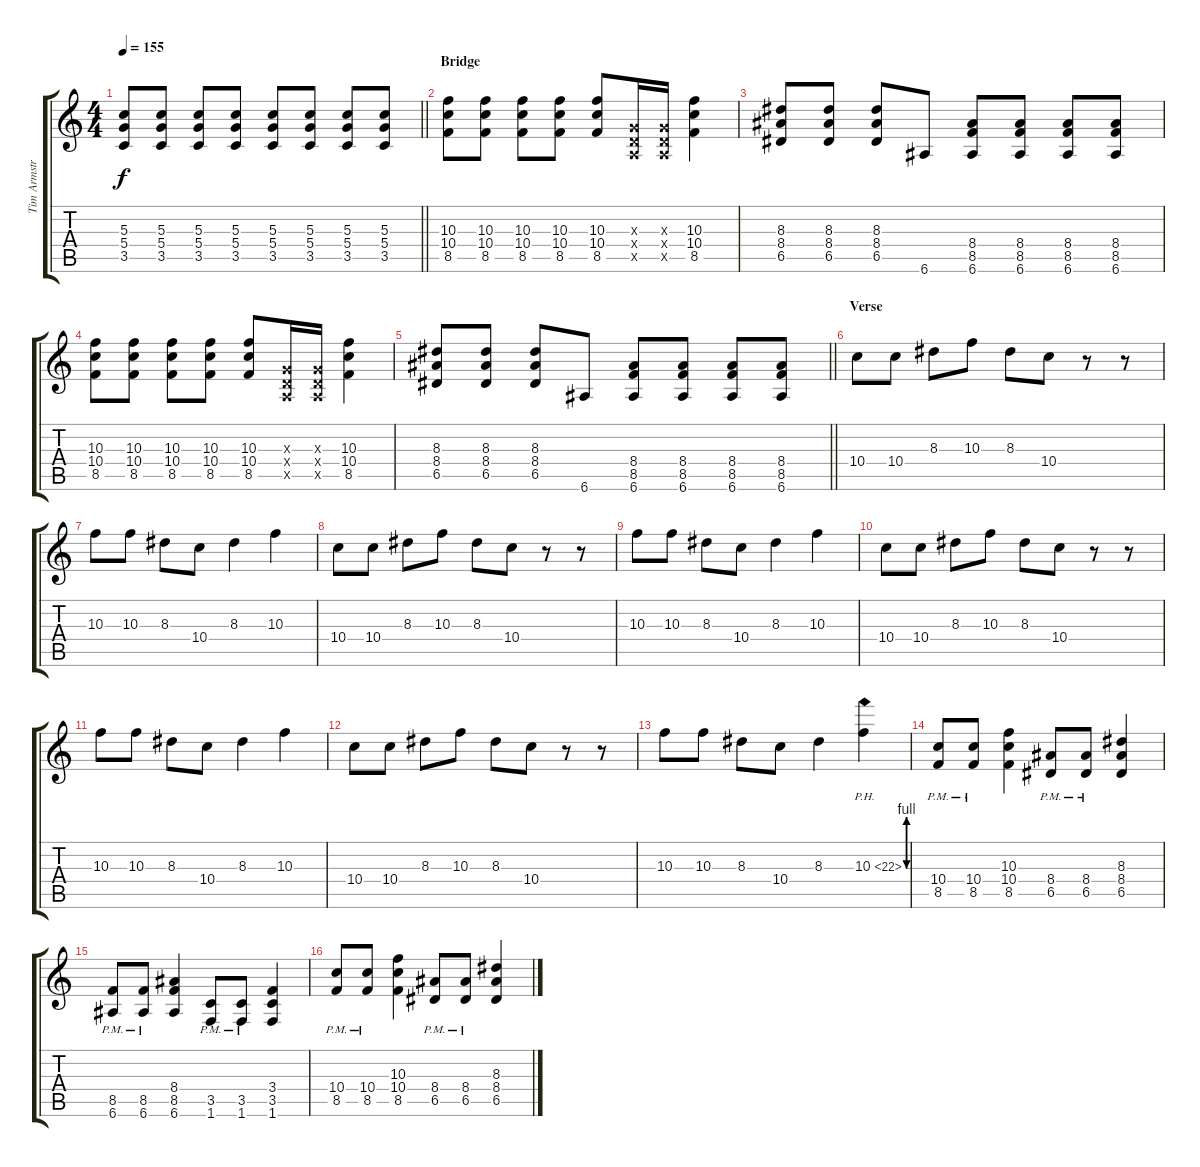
\track ("Tim Armstrong" "Tim Armstr") {instrument distortionguitar}
\staff {score tabs}
\tuning (E4 B3 G3 D3 A2 E2) {hide}
\ts (4 4)
\tempo 155
\clef g2
\barLineRight lightlight
\ks c
(5.3 5.4 3.5).8{dy f} (5.3 5.4 3.5).8 (5.3 5.4 3.5).8 (5.3 5.4 3.5).8 (5.3 5.4 3.5).8 (5.3 5.4 3.5).8 (5.3 5.4 3.5).8 (5.3 5.4 3.5).8 |
\section ("" "Bridge")
(10.3 10.4 8.5).8 (10.3 10.4 8.5).8 (10.3 10.4 8.5).8 (10.3 10.4 8.5).8 (10.3 10.4 8.5).8 (0.3{x} 0.4{x} 0.5{x}).16 (0.3{x} 0.4{x} 0.5{x}).16 (10.3 10.4 8.5).4 |
(8.3 8.4 6.5).8 (8.3 8.4 6.5).8 (8.3 8.4 6.5).8 6.6.8 (8.4 8.5 6.6).8 (8.4 8.5 6.6).8 (8.4 8.5 6.6).8 (8.4 8.5 6.6).8 |
(10.3 10.4 8.5).8 (10.3 10.4 8.5).8 (10.3 10.4 8.5).8 (10.3 10.4 8.5).8 (10.3 10.4 8.5).8 (0.3{x} 0.4{x} 0.5{x}).16 (0.3{x} 0.4{x} 0.5{x}).16 (10.3 10.4 8.5).4 |
\barLineRight lightlight
(8.3 8.4 6.5).8 (8.3 8.4 6.5).8 (8.3 8.4 6.5).8 6.6.8 (8.4 8.5 6.6).8 (8.4 8.5 6.6).8 (8.4 8.5 6.6).8 (8.4 8.5 6.6).8 |
\section ("" "Verse")
10.4.8{instrument overdrivenguitar} 10.4.8 8.3.8 10.3.8 8.3.8 10.4.8 r.8 r.8 |
10.3.8 10.3.8 8.3.8 10.4.8 8.3.4 10.3.4 |
10.4.8 10.4.8 8.3.8 10.3.8 8.3.8 10.4.8 r.8 r.8 |
10.3.8 10.3.8 8.3.8 10.4.8 8.3.4 10.3.4 |
10.4.8 10.4.8 8.3.8 10.3.8 8.3.8 10.4.8 r.8 r.8 |
10.3.8 10.3.8 8.3.8 10.4.8 8.3.4 10.3.4 |
10.4.8 10.4.8 8.3.8 10.3.8 8.3.8 10.4.8 r.8 r.8 |
10.3.8 10.3.8 8.3.8 10.4.8 8.3.4 10.3{be (custom 0 0 10 4 20 4 30 0 60 0) ph 12}.4{instrument guitarharmonics} |
(10.4{pm} 8.5{pm}).8{instrument distortionguitar} (10.4{pm} 8.5{pm}).8 (10.3 10.4 8.5).4 (8.4{pm} 6.5{pm}).8 (8.4{pm} 6.5{pm}).8 (8.3 8.4 6.5).4 |
(8.5{pm} 6.6{pm}).8 (8.5{pm} 6.6{pm}).8 (8.4 8.5 6.6).4 (3.5{pm} 1.6{pm}).8 (3.5{pm} 1.6{pm}).8 (3.4 3.5 1.6).4 |
(10.4{pm} 8.5{pm}).8{instrument distortionguitar} (10.4{pm} 8.5{pm}).8 (10.3 10.4 8.5).4 (8.4{pm} 6.5{pm}).8 (8.4{pm} 6.5{pm}).8 (8.3 8.4 6.5).4
